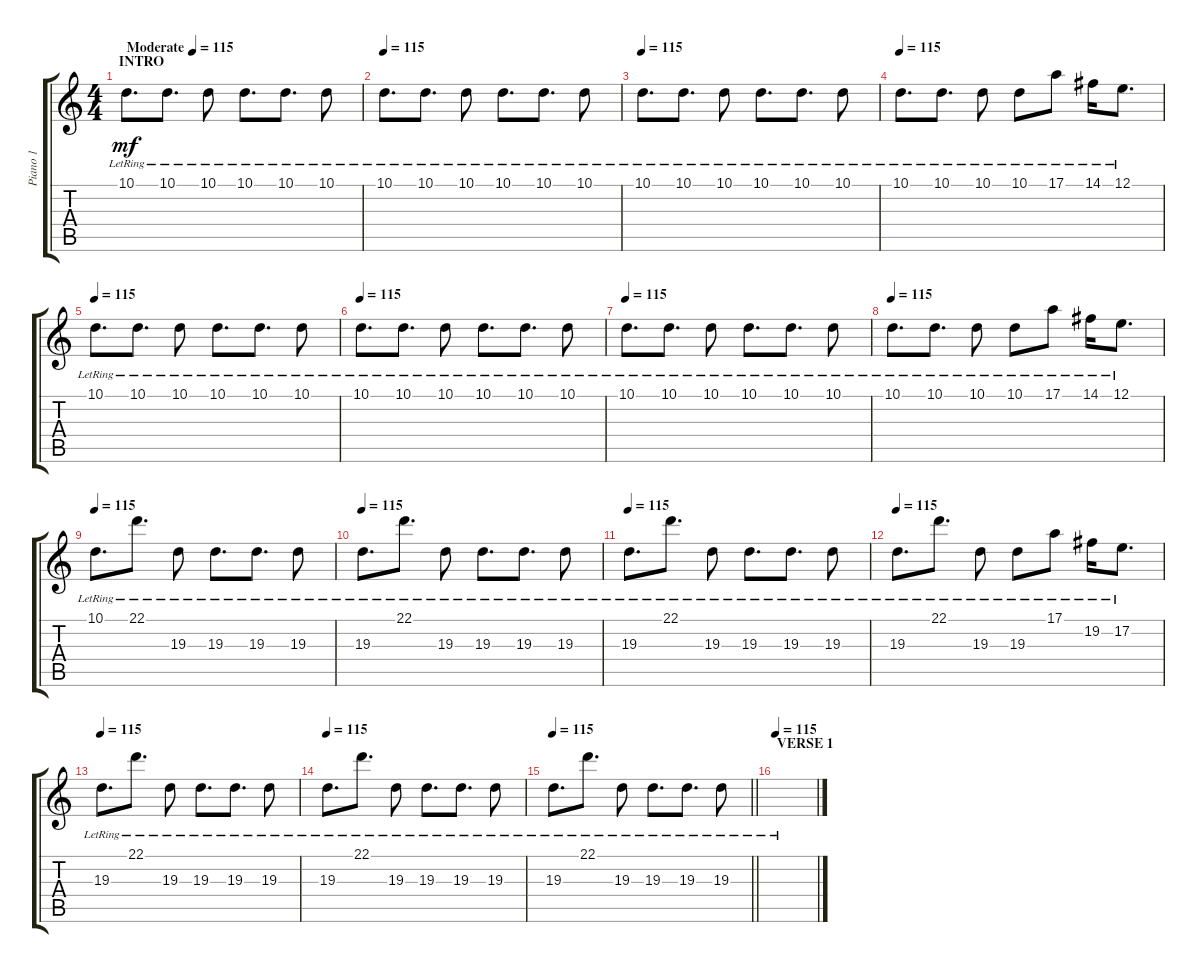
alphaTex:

\track ("Piano 1" "Piano 1") {instrument brightacousticpiano}
\staff {score tabs}
\tuning (E4 B3 G3 D3 A2 E2) {hide}
\ts (4 4)
\section ("" "INTRO")
\tempo (115 "Moderate")
\clef g2
\ks c
10.1{lr}.8{d dy mf instrument brightacousticpiano} 10.1{lr}.8{d} 10.1{lr}.8 10.1{lr}.8{d} 10.1{lr}.8{d} 10.1{lr}.8 |
\tempo 115
10.1{lr}.8{d} 10.1{lr}.8{d} 10.1{lr}.8 10.1{lr}.8{d} 10.1{lr}.8{d} 10.1{lr}.8 |
\tempo 115
10.1{lr}.8{d} 10.1{lr}.8{d} 10.1{lr}.8 10.1{lr}.8{d} 10.1{lr}.8{d} 10.1{lr}.8 |
\tempo 115
10.1{lr}.8{d} 10.1{lr}.8{d} 10.1{lr}.8 10.1{lr}.8 17.1{lr}.8 14.1{lr}.16 12.1{lr}.8{d} |
\tempo 115
10.1{lr}.8{d} 10.1{lr}.8{d} 10.1{lr}.8 10.1{lr}.8{d} 10.1{lr}.8{d} 10.1{lr}.8 |
\tempo 115
10.1{lr}.8{d} 10.1{lr}.8{d} 10.1{lr}.8 10.1{lr}.8{d} 10.1{lr}.8{d} 10.1{lr}.8 |
\tempo 115
10.1{lr}.8{d} 10.1{lr}.8{d} 10.1{lr}.8 10.1{lr}.8{d} 10.1{lr}.8{d} 10.1{lr}.8 |
\tempo 115
10.1{lr}.8{d} 10.1{lr}.8{d} 10.1{lr}.8 10.1{lr}.8 17.1{lr}.8 14.1{lr}.16 12.1{lr}.8{d} |
\tempo 115
10.1{lr}.8{d} 22.1{lr}.8{d} 19.3{lr}.8 19.3{lr}.8{d} 19.3{lr}.8{d} 19.3{lr}.8 |
\tempo 115
19.3{lr}.8{d} 22.1{lr}.8{d} 19.3{lr}.8 19.3{lr}.8{d} 19.3{lr}.8{d} 19.3{lr}.8 |
\tempo 115
19.3{lr}.8{d} 22.1{lr}.8{d} 19.3{lr}.8 19.3{lr}.8{d} 19.3{lr}.8{d} 19.3{lr}.8 |
\tempo 115
19.3{lr}.8{d} 22.1{lr}.8{d} 19.3{lr}.8 19.3{lr}.8 17.1{lr}.8 19.2{lr}.16 17.2{lr}.8{d} |
\tempo 115
19.3{lr}.8{d} 22.1{lr}.8{d} 19.3{lr}.8 19.3{lr}.8{d} 19.3{lr}.8{d} 19.3{lr}.8 |
\tempo 115
19.3{lr}.8{d} 22.1{lr}.8{d} 19.3{lr}.8 19.3{lr}.8{d} 19.3{lr}.8{d} 19.3{lr}.8 |
\tempo 115
\barLineRight lightlight
19.3{lr}.8{d} 22.1{lr}.8{d} 19.3{lr}.8 19.3{lr}.8{d} 19.3{lr}.8{d} 19.3{lr}.8 |
\section ("" "VERSE 1")
\tempo 115
